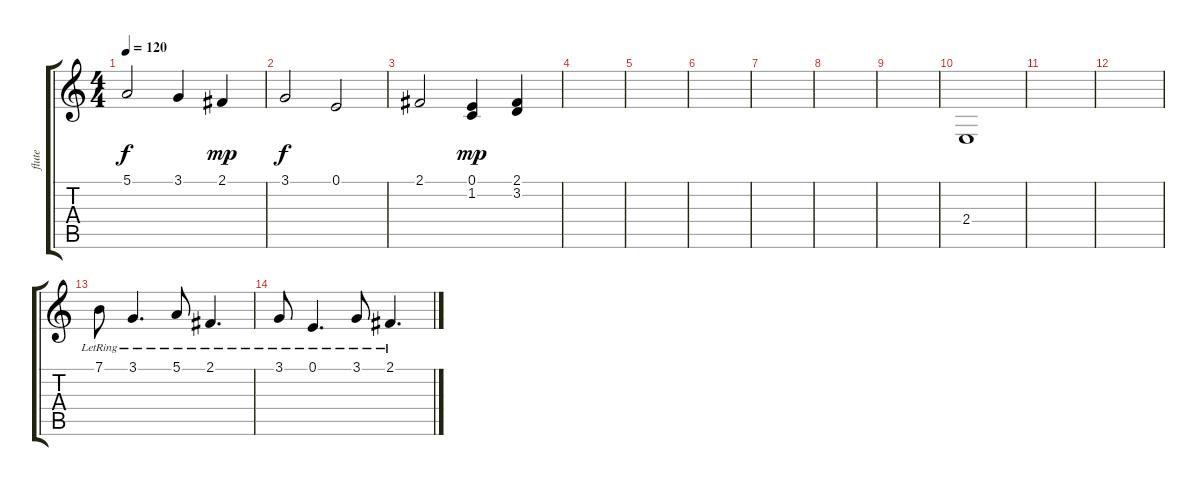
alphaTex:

\track ("flute" "flute") {instrument flute}
\staff {score tabs}
\tuning (E4 B3 G3 D3 A2 E2) {hide}
\ts (4 4)
\tempo 120
\clef g2
\ks c
5.1.2{dy f} 3.1.4 2.1.4{dy mp} |
3.1.2{dy f} 0.1.2 |
2.1.2 (0.1 1.2).4{dy mp} (2.1 3.2).4 |
|
|
|
|
|
|
2.4.1 |
|
|
7.1{lr}.8 3.1{lr}.4{d} 5.1{lr}.8 2.1{lr}.4{d} |
3.1{lr}.8 0.1{lr}.4{d} 3.1{lr}.8 2.1{lr}.4{d}
